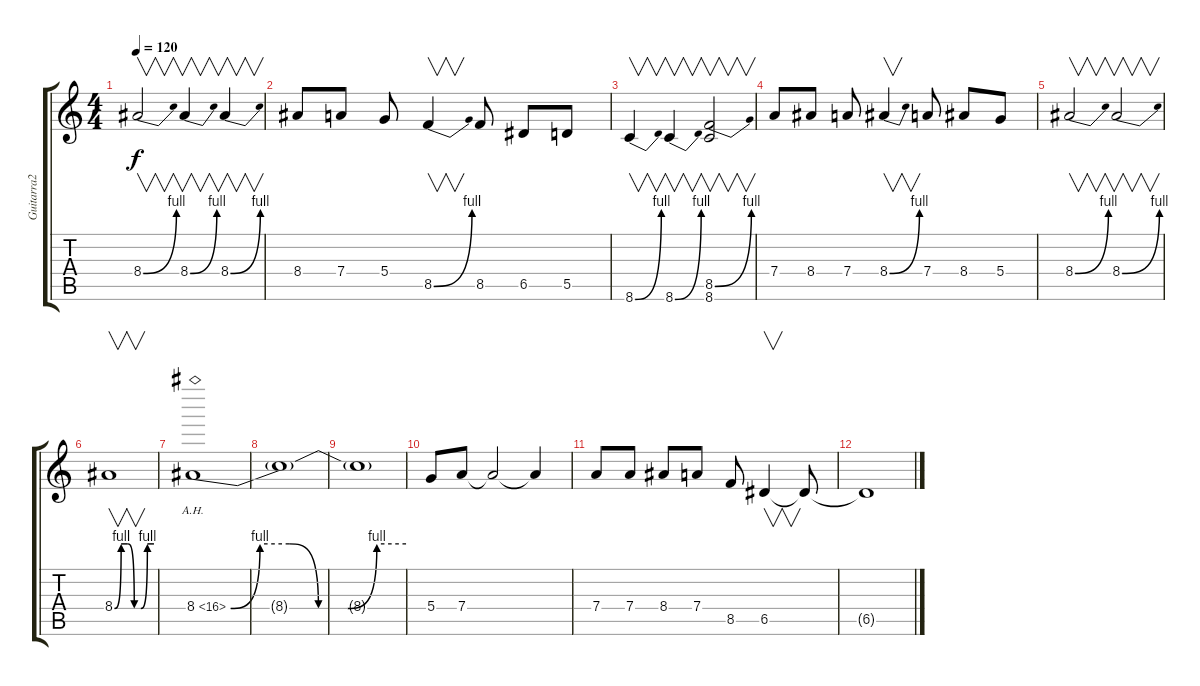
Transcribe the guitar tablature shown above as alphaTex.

\track ("Guitarra2" "Guitarra2") {instrument overdrivenguitar}
\staff {score tabs}
\tuning (E4 B3 G3 D3 A2 E2) {hide}
\ts (4 4)
\tempo 120
\clef g2
\ks c
8.4{be (bend 0 0 60 4)}.2{v dy f} 8.4{be (bend 0 0 60 4)}.4{v} 8.4{be (bend 0 0 60 4)}.4{v} |
8.4.8 7.4.8 5.4.8 8.5{be (bend 0 0 60 4)}.4{v} 8.5.8 6.5.8 5.5.8 |
8.6{be (bend 0 0 60 4)}.4{v} 8.6{be (bend 0 0 60 4)}.4{v} (8.5{be (bend 0 0 60 4)} 8.6).2{v} |
7.4.8 8.4.8 7.4.8 8.4{be (bend 0 0 60 4)}.4{v} 7.4.8 8.4.8 5.4.8 |
8.4{be (bend 0 0 60 4)}.2{v} 8.4{be (bend 0 0 60 4)}.2{v} |
8.4{be (custom 0 0 10 4 20 4 30 0 40 0 50 4 60 4)}.1{v} |
8.4{be (custom 0 0 10 4 20 4 30 0 40 0 50 4 60 4) ah 8}.1 |
8.4{t}.1 |
8.4{t}.1 |
5.4.8 7.4.8 7.4{t}.2 7.4{t}.4 |
7.4.8 7.4.8 8.4.8 7.4.8 8.5.8 6.5.4{v} 6.5{t}.8 |
6.5{t}.1
